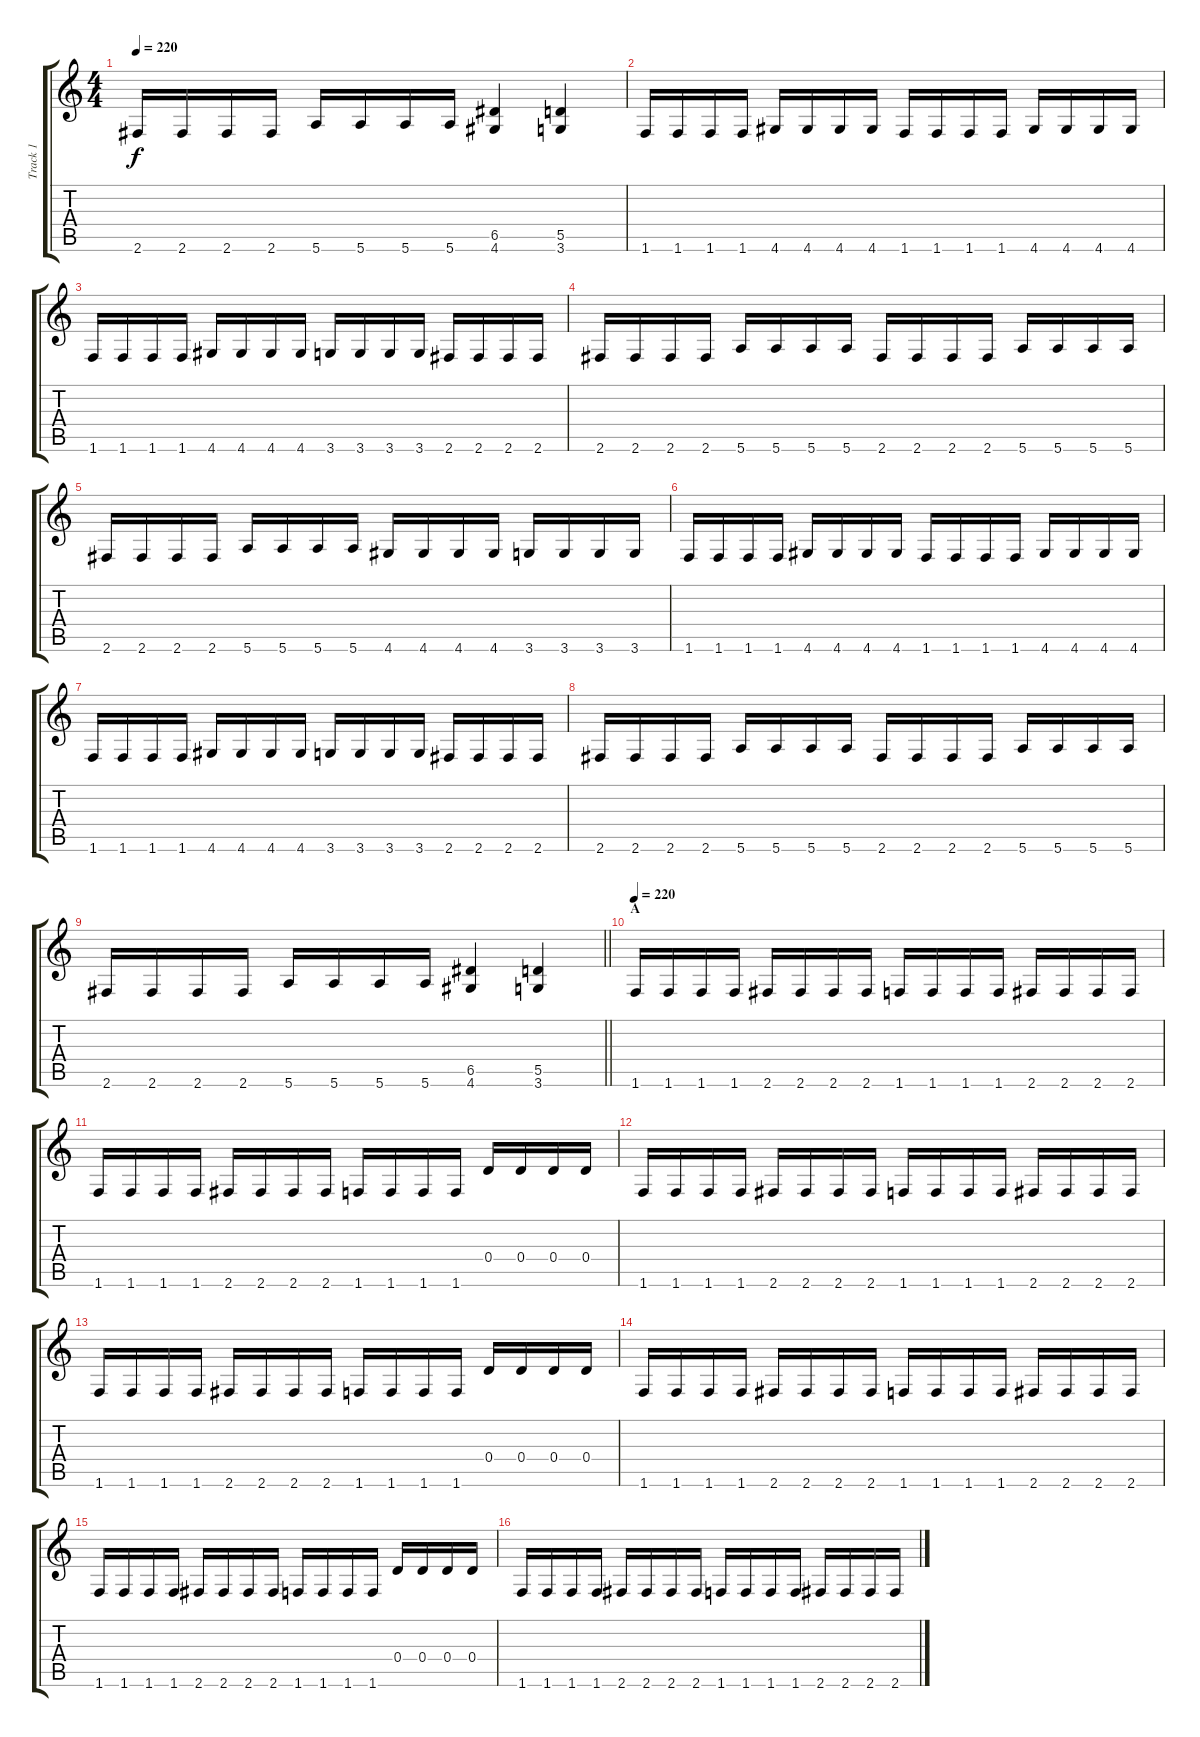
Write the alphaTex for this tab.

\track ("Track 1" "Track 1") {instrument overdrivenguitar}
\staff {score tabs}
\tuning (E4 B3 G3 D3 A2 E2) {hide}
\ts (4 4)
\tempo 220
\clef g2
\ks c
2.6.16{dy f} 2.6.16 2.6.16 2.6.16 5.6.16 5.6.16 5.6.16 5.6.16 (6.5 4.6).4 (5.5 3.6).4 |
1.6.16 1.6.16 1.6.16 1.6.16 4.6.16 4.6.16 4.6.16 4.6.16 1.6.16 1.6.16 1.6.16 1.6.16 4.6.16 4.6.16 4.6.16 4.6.16 |
1.6.16 1.6.16 1.6.16 1.6.16 4.6.16 4.6.16 4.6.16 4.6.16 3.6.16 3.6.16 3.6.16 3.6.16 2.6.16 2.6.16 2.6.16 2.6.16 |
2.6.16 2.6.16 2.6.16 2.6.16 5.6.16 5.6.16 5.6.16 5.6.16 2.6.16 2.6.16 2.6.16 2.6.16 5.6.16 5.6.16 5.6.16 5.6.16 |
2.6.16 2.6.16 2.6.16 2.6.16 5.6.16 5.6.16 5.6.16 5.6.16 4.6.16 4.6.16 4.6.16 4.6.16 3.6.16 3.6.16 3.6.16 3.6.16 |
1.6.16 1.6.16 1.6.16 1.6.16 4.6.16 4.6.16 4.6.16 4.6.16 1.6.16 1.6.16 1.6.16 1.6.16 4.6.16 4.6.16 4.6.16 4.6.16 |
1.6.16 1.6.16 1.6.16 1.6.16 4.6.16 4.6.16 4.6.16 4.6.16 3.6.16 3.6.16 3.6.16 3.6.16 2.6.16 2.6.16 2.6.16 2.6.16 |
2.6.16 2.6.16 2.6.16 2.6.16 5.6.16 5.6.16 5.6.16 5.6.16 2.6.16 2.6.16 2.6.16 2.6.16 5.6.16 5.6.16 5.6.16 5.6.16 |
\barLineRight lightlight
2.6.16 2.6.16 2.6.16 2.6.16 5.6.16 5.6.16 5.6.16 5.6.16 (6.5 4.6).4 (5.5 3.6).4 |
\section ("" "A")
\tempo 220
1.6.16 1.6.16 1.6.16 1.6.16 2.6.16 2.6.16 2.6.16 2.6.16 1.6.16 1.6.16 1.6.16 1.6.16 2.6.16 2.6.16 2.6.16 2.6.16 |
1.6.16 1.6.16 1.6.16 1.6.16 2.6.16 2.6.16 2.6.16 2.6.16 1.6.16 1.6.16 1.6.16 1.6.16 0.4.16 0.4.16 0.4.16 0.4.16 |
1.6.16 1.6.16 1.6.16 1.6.16 2.6.16 2.6.16 2.6.16 2.6.16 1.6.16 1.6.16 1.6.16 1.6.16 2.6.16 2.6.16 2.6.16 2.6.16 |
1.6.16 1.6.16 1.6.16 1.6.16 2.6.16 2.6.16 2.6.16 2.6.16 1.6.16 1.6.16 1.6.16 1.6.16 0.4.16 0.4.16 0.4.16 0.4.16 |
1.6.16 1.6.16 1.6.16 1.6.16 2.6.16 2.6.16 2.6.16 2.6.16 1.6.16 1.6.16 1.6.16 1.6.16 2.6.16 2.6.16 2.6.16 2.6.16 |
1.6.16 1.6.16 1.6.16 1.6.16 2.6.16 2.6.16 2.6.16 2.6.16 1.6.16 1.6.16 1.6.16 1.6.16 0.4.16 0.4.16 0.4.16 0.4.16 |
1.6.16 1.6.16 1.6.16 1.6.16 2.6.16 2.6.16 2.6.16 2.6.16 1.6.16 1.6.16 1.6.16 1.6.16 2.6.16 2.6.16 2.6.16 2.6.16
